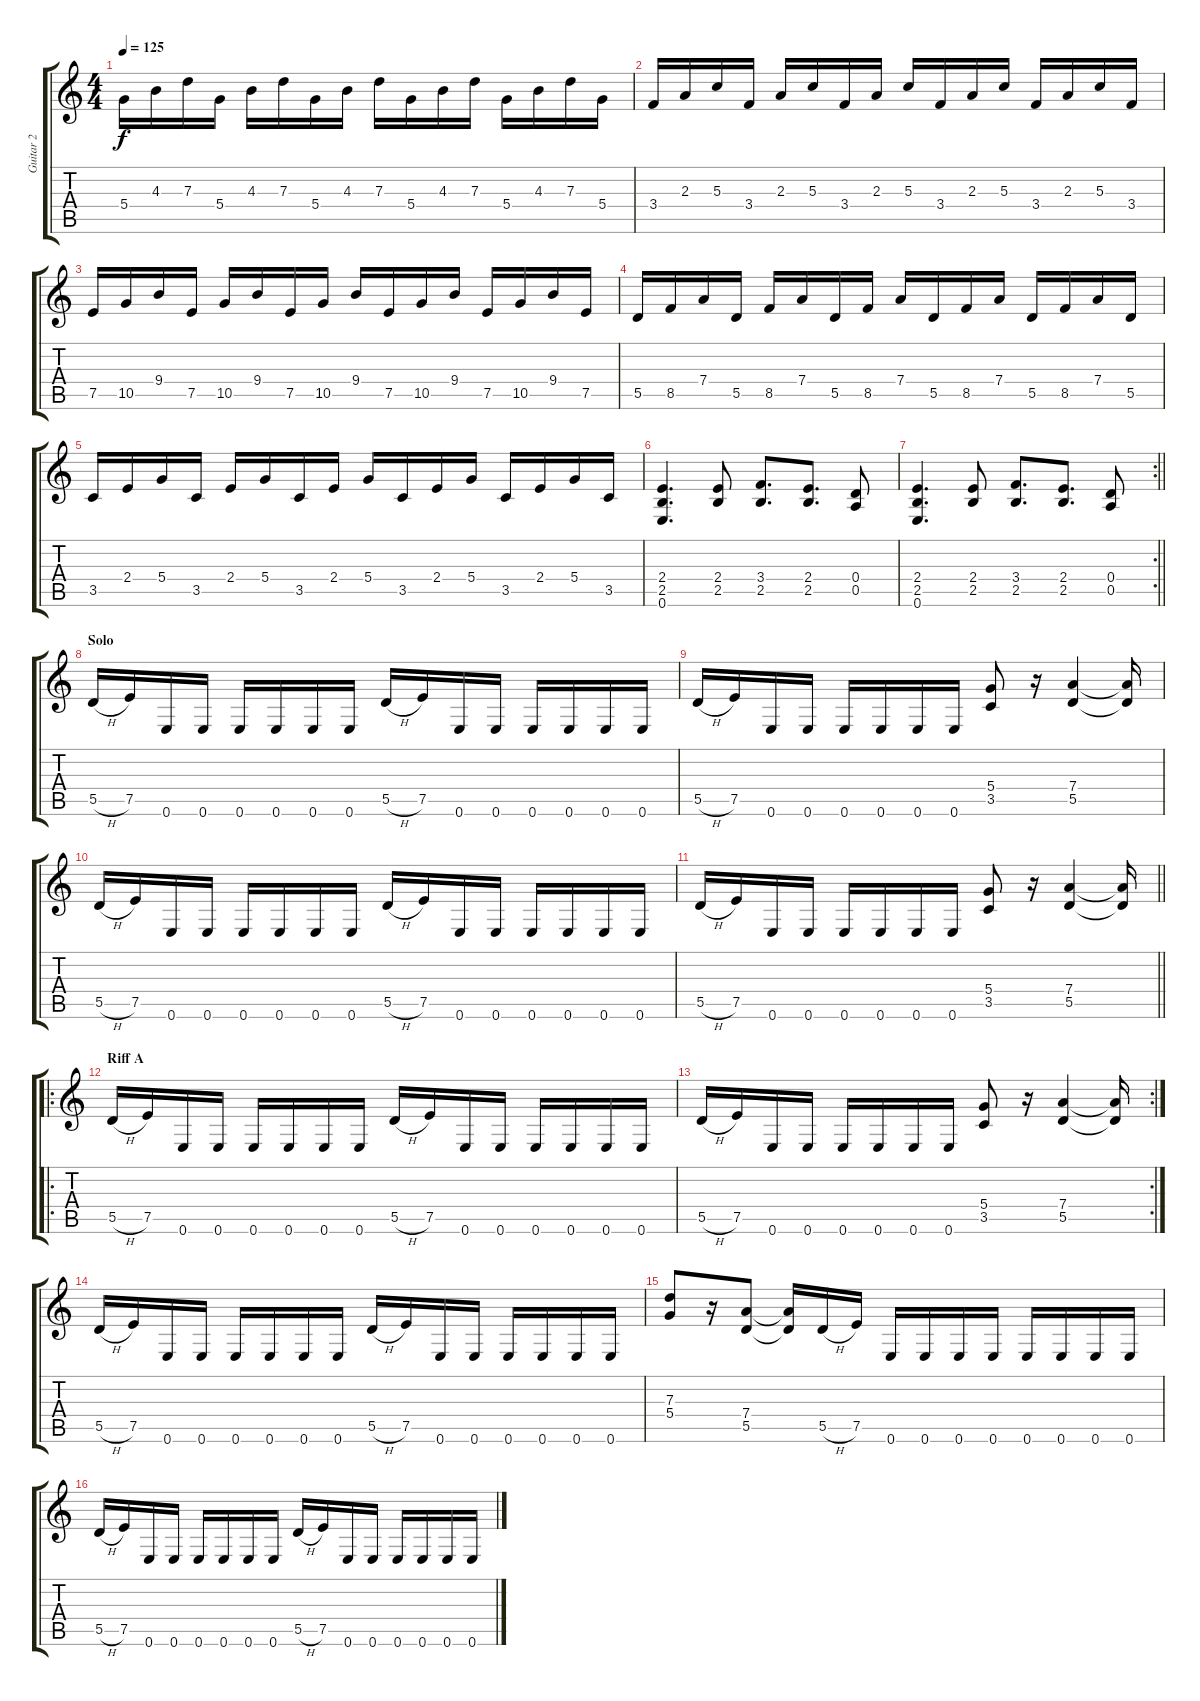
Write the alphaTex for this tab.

\track ("Guitar 2" "Guitar 2") {instrument overdrivenguitar}
\staff {score tabs}
\tuning (E4 B3 G3 D3 A2 E2) {hide}
\ts (4 4)
\tempo 125
\clef g2
\ks c
5.4.16{dy f} 4.3.16 7.3.16 5.4.16 4.3.16 7.3.16 5.4.16 4.3.16 7.3.16 5.4.16 4.3.16 7.3.16 5.4.16 4.3.16 7.3.16 5.4.16 |
3.4.16 2.3.16 5.3.16 3.4.16 2.3.16 5.3.16 3.4.16 2.3.16 5.3.16 3.4.16 2.3.16 5.3.16 3.4.16 2.3.16 5.3.16 3.4.16 |
7.5.16 10.5.16 9.4.16 7.5.16 10.5.16 9.4.16 7.5.16 10.5.16 9.4.16 7.5.16 10.5.16 9.4.16 7.5.16 10.5.16 9.4.16 7.5.16 |
5.5.16 8.5.16 7.4.16 5.5.16 8.5.16 7.4.16 5.5.16 8.5.16 7.4.16 5.5.16 8.5.16 7.4.16 5.5.16 8.5.16 7.4.16 5.5.16 |
3.5.16 2.4.16 5.4.16 3.5.16 2.4.16 5.4.16 3.5.16 2.4.16 5.4.16 3.5.16 2.4.16 5.4.16 3.5.16 2.4.16 5.4.16 3.5.16 |
(2.4 2.5 0.6).4{d} (2.4 2.5).8 (3.4 2.5).8{d} (2.4 2.5).8{d} (0.4 0.5).8 |
\rc 2
\barLineRight lightlight
(2.4 2.5 0.6).4{d} (2.4 2.5).8 (3.4 2.5).8{d} (2.4 2.5).8{d} (0.4 0.5).8 |
\section ("" "Solo")
5.5{h}.16 7.5.16 0.6.16 0.6.16 0.6.16 0.6.16 0.6.16 0.6.16 5.5{h}.16 7.5.16 0.6.16 0.6.16 0.6.16 0.6.16 0.6.16 0.6.16 |
5.5{h}.16 7.5.16 0.6.16 0.6.16 0.6.16 0.6.16 0.6.16 0.6.16 (5.4 3.5).8 r.16 (7.4 5.5).4 (7.4{t} 5.5{t}).16 |
5.5{h}.16 7.5.16 0.6.16 0.6.16 0.6.16 0.6.16 0.6.16 0.6.16 5.5{h}.16 7.5.16 0.6.16 0.6.16 0.6.16 0.6.16 0.6.16 0.6.16 |
\barLineRight lightlight
5.5{h}.16 7.5.16 0.6.16 0.6.16 0.6.16 0.6.16 0.6.16 0.6.16 (5.4 3.5).8 r.16 (7.4 5.5).4 (7.4{t} 5.5{t}).16 |
\ro
\section ("" "Riff A")
5.5{h}.16 7.5.16 0.6.16 0.6.16 0.6.16 0.6.16 0.6.16 0.6.16 5.5{h}.16 7.5.16 0.6.16 0.6.16 0.6.16 0.6.16 0.6.16 0.6.16 |
\rc 2
5.5{h}.16 7.5.16 0.6.16 0.6.16 0.6.16 0.6.16 0.6.16 0.6.16 (5.4 3.5).8 r.16 (7.4 5.5).4 (7.4{t} 5.5{t}).16 |
5.5{h}.16{volume 11} 7.5.16 0.6.16 0.6.16 0.6.16 0.6.16 0.6.16 0.6.16 5.5{h}.16 7.5.16 0.6.16 0.6.16 0.6.16 0.6.16 0.6.16 0.6.16 |
(7.3 5.4).8 r.16 (7.4 5.5).8 (7.4{t} 5.5{t}).16 5.5{h}.16 7.5.16 0.6.16 0.6.16 0.6.16 0.6.16 0.6.16 0.6.16 0.6.16 0.6.16 |
5.5{h}.16 7.5.16 0.6.16 0.6.16 0.6.16 0.6.16 0.6.16 0.6.16 5.5{h}.16 7.5.16 0.6.16 0.6.16 0.6.16 0.6.16 0.6.16 0.6.16
